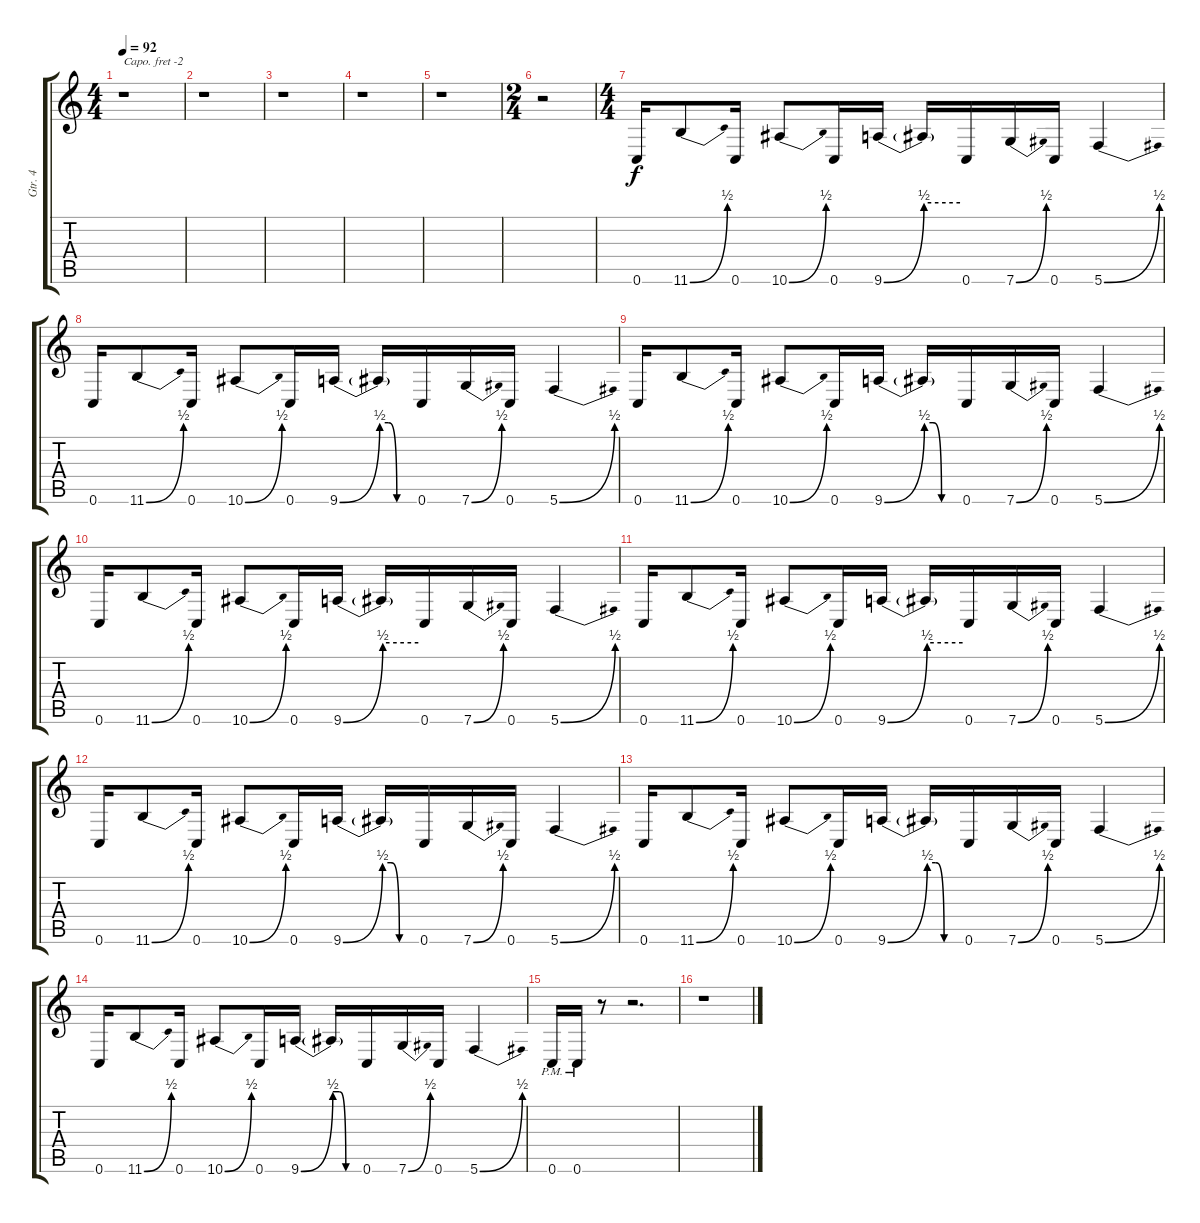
\track ("Gtr. 4" "Gtr. 4") {instrument distortionguitar}
\staff {score tabs}
\capo -2
\tuning (E4 B3 G3 D3 A2 D2) {hide}
\ts (4 4)
\tempo 92
\clef g2
\ks c
r.1{dy f} |
r.1 |
r.1 |
r.1 |
r.1 |
\ts (2 4)
r.2 |
\ts (4 4)
0.6.16 11.6{be (bend 0 0 60 2)}.8 0.6.16 10.6{be (bend 0 0 60 2)}.8 0.6.16 9.6{be (bend 0 0 60 2)}.16 9.6{be (hold 0 2 60 2) t}.16 0.6.16 7.6{be (bend 0 0 60 2)}.16 0.6.16 5.6{be (bend 0 0 60 2)}.4 |
0.6.16 11.6{be (bend 0 0 60 2)}.8 0.6.16 10.6{be (bend 0 0 60 2)}.8 0.6.16 9.6{be (bend 0 0 60 2)}.16 9.6{be (custom 0 2 15 2 30 0 60 0) t}.16 0.6.16 7.6{be (bend 0 0 60 2)}.16 0.6.16 5.6{be (bend 0 0 60 2)}.4 |
0.6.16 11.6{be (bend 0 0 60 2)}.8 0.6.16 10.6{be (bend 0 0 60 2)}.8 0.6.16 9.6{be (bend 0 0 60 2)}.16 9.6{be (custom 0 2 15 2 30 0 60 0) t}.16 0.6.16 7.6{be (bend 0 0 60 2)}.16 0.6.16 5.6{be (bend 0 0 60 2)}.4 |
0.6.16 11.6{be (bend 0 0 60 2)}.8 0.6.16 10.6{be (bend 0 0 60 2)}.8 0.6.16 9.6{be (bend 0 0 60 2)}.16 9.6{be (hold 0 2 60 2) t}.16 0.6.16 7.6{be (bend 0 0 60 2)}.16 0.6.16 5.6{be (bend 0 0 60 2)}.4 |
0.6.16 11.6{be (bend 0 0 60 2)}.8 0.6.16 10.6{be (bend 0 0 60 2)}.8 0.6.16 9.6{be (bend 0 0 60 2)}.16 9.6{be (hold 0 2 60 2) t}.16 0.6.16 7.6{be (bend 0 0 60 2)}.16 0.6.16 5.6{be (bend 0 0 60 2)}.4 |
0.6.16 11.6{be (bend 0 0 60 2)}.8 0.6.16 10.6{be (bend 0 0 60 2)}.8 0.6.16 9.6{be (bend 0 0 60 2)}.16 9.6{be (custom 0 2 15 2 30 0 60 0) t}.16 0.6.16 7.6{be (bend 0 0 60 2)}.16 0.6.16 5.6{be (bend 0 0 60 2)}.4 |
0.6.16 11.6{be (bend 0 0 60 2)}.8 0.6.16 10.6{be (bend 0 0 60 2)}.8 0.6.16 9.6{be (bend 0 0 60 2)}.16 9.6{be (custom 0 2 15 2 30 0 60 0) t}.16 0.6.16 7.6{be (bend 0 0 60 2)}.16 0.6.16 5.6{be (bend 0 0 60 2)}.4 |
0.6.16 11.6{be (bend 0 0 60 2)}.8 0.6.16 10.6{be (bend 0 0 60 2)}.8 0.6.16 9.6{be (bend 0 0 60 2)}.16 9.6{be (custom 0 2 15 2 30 0 60 0) t}.16 0.6.16 7.6{be (bend 0 0 60 2)}.16 0.6.16 5.6{be (bend 0 0 60 2)}.4 |
0.6{pm}.16 0.6{pm}.16 r.8 r.2{d} |
r.1
